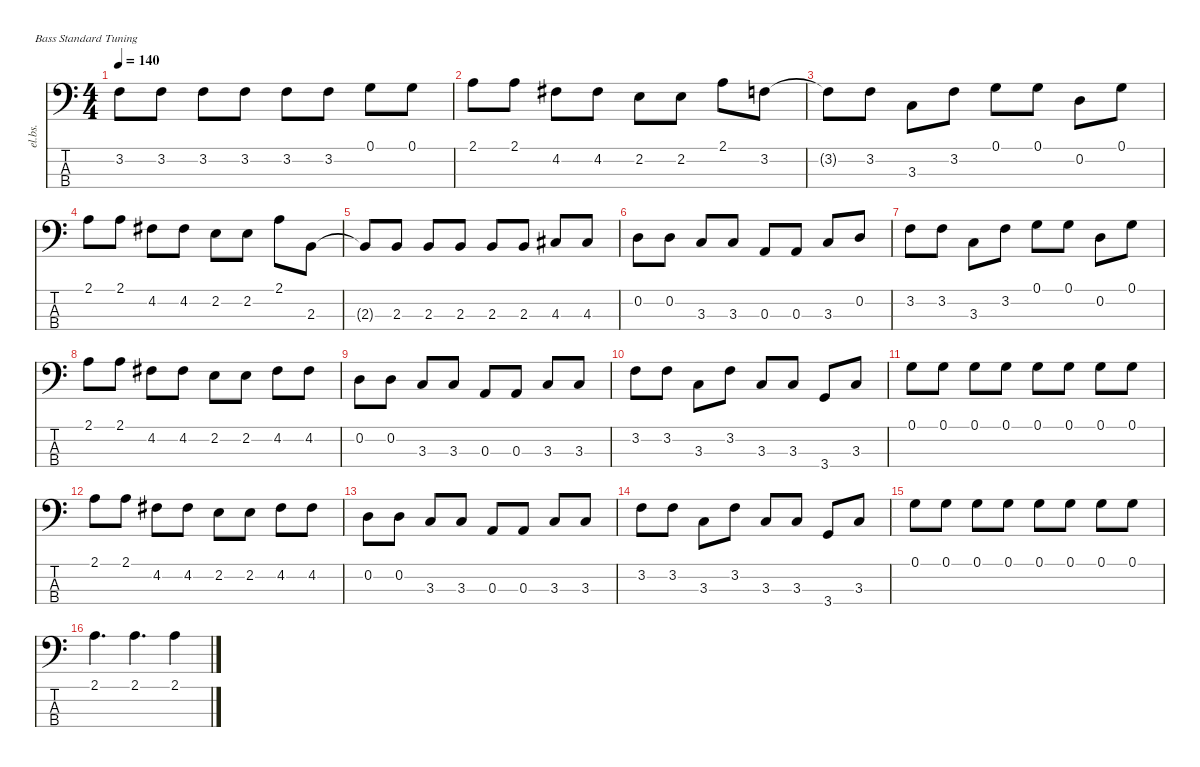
\defaultSystemsLayout 4
\hideDynamics
\bracketExtendMode nobrackets
\otherSystemsTrackNameOrientation horizontal
\track ("Bass" "el.bs.") {instrument electricbassfinger}
\staff {score tabs}
\tuning (G2 D2 A1 E1)
\ts (4 4)
\tempo 140
\clef f4
\ks c
3.2{t}.8{dy f} 3.2.8 3.2.8 3.2.8 3.2.8 3.2.8 0.1.8 0.1.8 |
2.1.8 2.1.8 4.2{acc #}.8 4.2{acc #}.8 2.2.8 2.2.8 2.1.8 3.2.8 |
3.2{t}.8 3.2.8 3.3.8 3.2.8 0.1.8 0.1.8 0.2.8 0.1.8 |
2.1.8 2.1.8 4.2{acc #}.8 4.2{acc #}.8 2.2.8 2.2.8 2.1.8 2.3.8 |
2.3{t}.8 2.3.8 2.3.8 2.3.8 2.3.8 2.3.8 4.3{acc #}.8 4.3{acc #}.8 |
0.2.8 0.2.8 3.3.8 3.3.8 0.3.8 0.3.8 3.3.8 0.2.8 |
3.2.8 3.2.8 3.3.8 3.2.8 0.1.8 0.1.8 0.2.8 0.1.8 |
2.1.8 2.1.8 4.2{acc #}.8 4.2{acc #}.8 2.2.8 2.2.8 4.2{acc #}.8 4.2{acc #}.8 |
0.2.8 0.2.8 3.3.8 3.3.8 0.3.8 0.3.8 3.3.8 3.3.8 |
3.2.8 3.2.8 3.3.8 3.2.8 3.3.8 3.3.8 3.4.8 3.3.8 |
0.1.8 0.1.8 0.1.8 0.1.8 0.1.8 0.1.8 0.1.8 0.1.8 |
2.1.8 2.1.8 4.2{acc #}.8 4.2{acc #}.8 2.2.8 2.2.8 4.2{acc #}.8 4.2{acc #}.8 |
0.2.8 0.2.8 3.3.8 3.3.8 0.3.8 0.3.8 3.3.8 3.3.8 |
3.2.8 3.2.8 3.3.8 3.2.8 3.3.8 3.3.8 3.4.8 3.3.8 |
0.1.8 0.1.8 0.1.8 0.1.8 0.1.8 0.1.8 0.1.8 0.1.8 |
2.1.4{d} 2.1.4{d} 2.1.4
